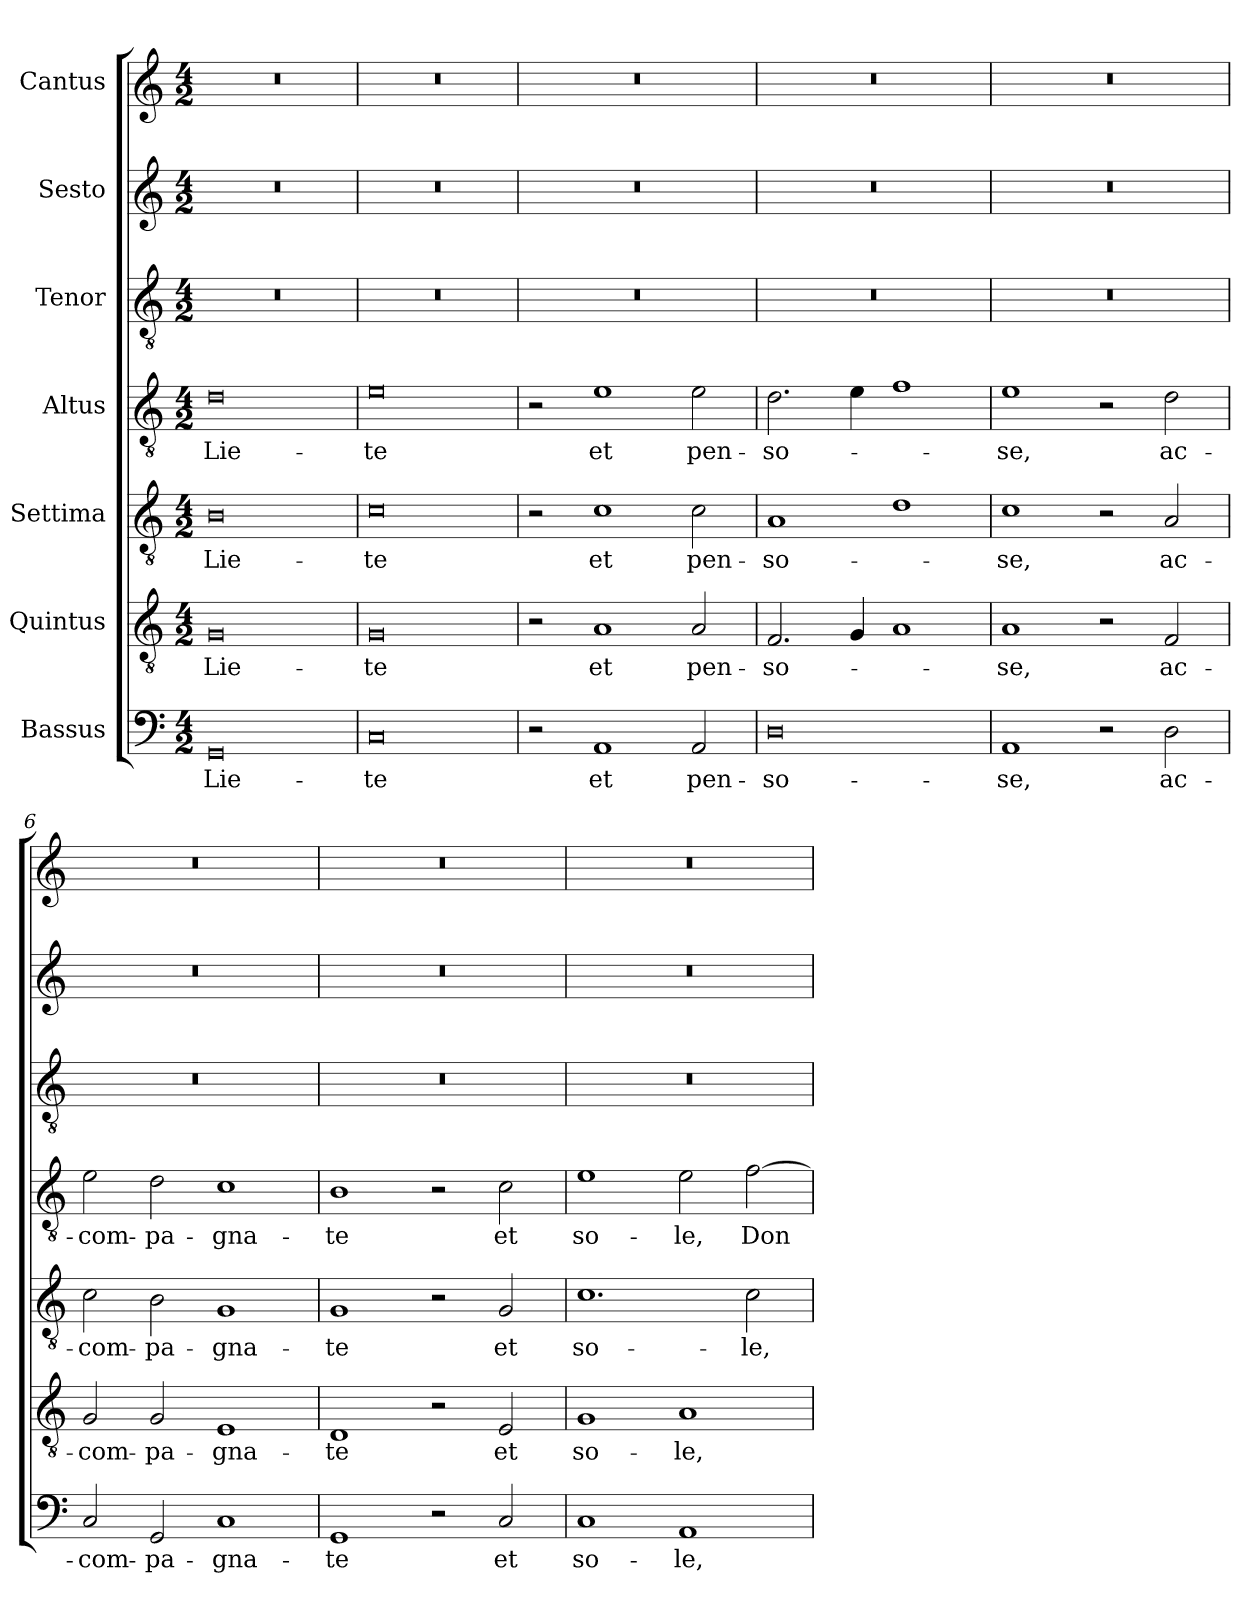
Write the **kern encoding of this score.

**kern	**text	**kern	**text	**kern	**text	**kern	**text	**kern	**kern	**kern
*part7	*part7	*part6	*part6	*part5	*part5	*part4	*part4	*part3	*part2	*part1
*staff7	*staff7	*staff6	*staff6	*staff5	*staff5	*staff4	*staff4	*staff3	*staff2	*staff1
*I"Bassus	*	*I"Quintus	*	*I"Settima	*	*I"Altus	*	*I"Tenor	*I"Sesto	*I"Cantus
*clefF4	*	*clefGv2	*	*clefGv2	*	*clefGv2	*	*clefGv2	*clefG2	*clefG2
*k[]	*	*k[]	*	*k[]	*	*k[]	*	*k[]	*k[]	*k[]
*M4/2	*	*M4/2	*	*M4/2	*	*M4/2	*	*M4/2	*M4/2	*M4/2
=1	=1	=1	=1	=1	=1	=1	=1	=1	=1	=1
!	!LO:LY:b	!	!LO:LY:b	!	!LO:LY:b	!	!LO:LY:b	!	!	!
0GG	Lie-	0G	Lie-	0B	Lie-	0d	Lie-	0r	0r	0r
=2	=2	=2	=2	=2	=2	=2	=2	=2	=2	=2
!	!LO:LY:b	!	!LO:LY:b	!	!LO:LY:b	!	!LO:LY:b	!	!	!
0C	-te	0G	-te	0c	-te	0e	-te	0r	0r	0r
=3	=3	=3	=3	=3	=3	=3	=3	=3	=3	=3
2r	.	2r	.	2r	.	2r	.	0r	0r	0r
!	!LO:LY:b	!	!LO:LY:b	!	!LO:LY:b	!	!LO:LY:b	!	!	!
1AA	et	1A	et	1c	et	1e	et	.	.	.
!	!LO:LY:b	!	!LO:LY:b	!	!LO:LY:b	!	!LO:LY:b	!	!	!
2AA/	pen-	2A/	pen-	2c\	pen-	2e\	pen-	.	.	.
=4	=4	=4	=4	=4	=4	=4	=4	=4	=4	=4
!	!LO:LY:b	!	!LO:LY:b	!	!LO:LY:b	!	!LO:LY:b	!	!	!
0D	-so-	2.F/	-so-	1A	-so-	2.d\	-so-	0r	0r	0r
.	.	4G/	.	.	.	4e\	.	.	.	.
.	.	1A	.	1d	.	1f	.	.	.	.
=5	=5	=5	=5	=5	=5	=5	=5	=5	=5	=5
!	!LO:LY:b	!	!LO:LY:b	!	!LO:LY:b	!	!LO:LY:b	!	!	!
1AA	-se,	1A	-se,	1c	-se,	1e	-se,	0r	0r	0r
2r	.	2r	.	2r	.	2r	.	.	.	.
!	!LO:LY:b	!	!LO:LY:b	!	!LO:LY:b	!	!LO:LY:b	!	!	!
2D\	ac-	2F/	ac-	2A/	ac-	2d\	ac-	.	.	.
=6	=6	=6	=6	=6	=6	=6	=6	=6	=6	=6
!	!LO:LY:b	!	!LO:LY:b	!	!LO:LY:b	!	!LO:LY:b	!	!	!
2C/	-com-	2G/	-com-	2c\	-com-	2e\	-com-	0r	0r	0r
!	!LO:LY:b	!	!LO:LY:b	!	!LO:LY:b	!	!LO:LY:b	!	!	!
2GG/	-pa-	2G/	-pa-	2B\	-pa-	2d\	-pa-	.	.	.
!	!LO:LY:b	!	!LO:LY:b	!	!LO:LY:b	!	!LO:LY:b	!	!	!
1C	-gna-	1E	-gna-	1G	-gna-	1c	-gna-	.	.	.
=7	=7	=7	=7	=7	=7	=7	=7	=7	=7	=7
!	!LO:LY:b	!	!LO:LY:b	!	!LO:LY:b	!	!LO:LY:b	!	!	!
1GG	-te	1D	-te	1G	-te	1B	-te	0r	0r	0r
2r	.	2r	.	2r	.	2r	.	.	.	.
!	!LO:LY:b	!	!LO:LY:b	!	!LO:LY:b	!	!LO:LY:b	!	!	!
2C/	et	2E/	et	2G/	et	2c\	et	.	.	.
=8	=8	=8	=8	=8	=8	=8	=8	=8	=8	=8
!	!LO:LY:b	!	!LO:LY:b	!	!LO:LY:b	!	!LO:LY:b	!	!	!
1C	so-	1G	so-	1.c	so-	1e	so-	0r	0r	0r
!	!LO:LY:b	!	!LO:LY:b	!	!	!	!LO:LY:b	!	!	!
1AA	-le,	1A	-le,	.	.	2e\	-le,	.	.	.
!	!	!	!	!	!LO:LY:b	!	!LO:LY:b	!	!	!
.	.	.	.	2c\	-le,	[2f\	Don-	.	.	.
=	=	=	=	=	=	=	=	=	=	=
*-	*-	*-	*-	*-	*-	*-	*-	*-	*-	*-
